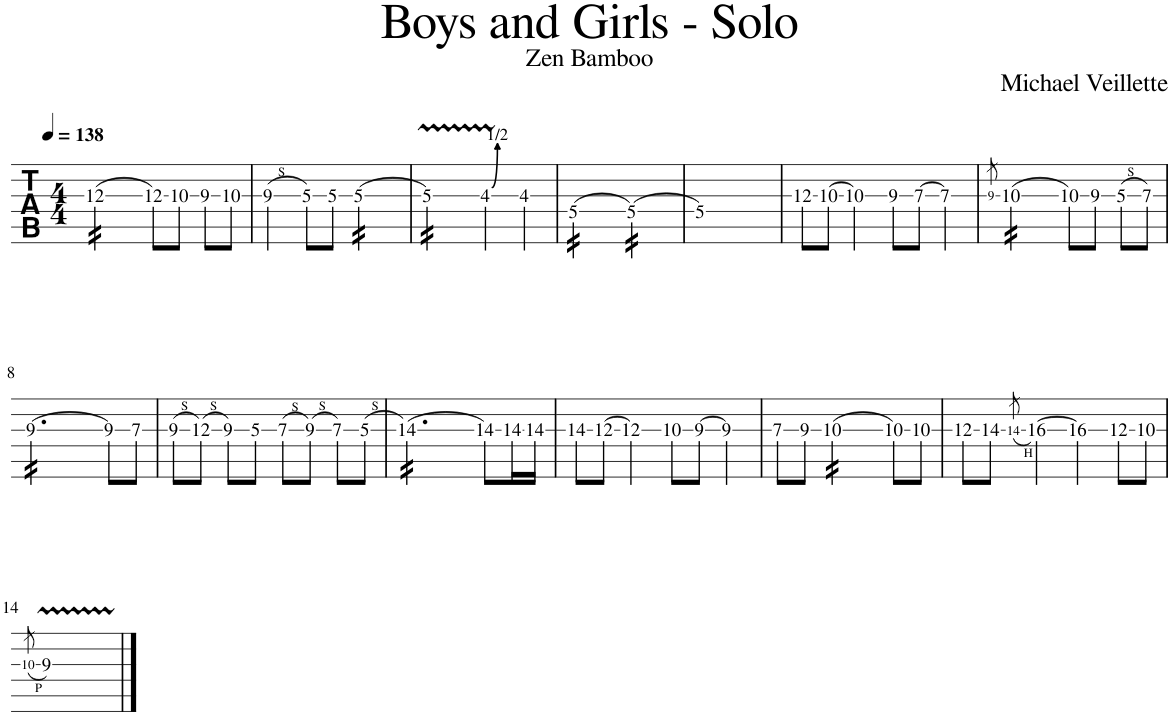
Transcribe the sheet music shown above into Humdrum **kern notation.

**kern
*part1
*staff1
*I"Acoustic Guitar
*I'Guit.
*stria6
*
*k[f#]
*M4/4
*MM138
=1
[2g\
8g\L]
8fn\J
8e\L
8f\J
=2
!LO:TX:a:t=S
(4e\
8c\L)
8c\J
[2c\
=3
2c\]
4B\
4BTTT\
=4
[2G\
2G\_
=5
1G]
=6
8g\L
[8fn\J
4f\]
8e\L
[8d\J
4d\]
=7
8qe/
[2fn\
8f\L]
8e\J
!LO:TX:a:t=S
(8c\L
8d\J)
!!LO:LB:g=z
=8
[2.e\
8e\L]
8d\J
=9
!LO:TX:a:t=S
(8e\L
!LO:TX:a:t=S
(8g\J)
8e\L)
8c\J
!LO:TX:a:t=S
(8d\L
!LO:TX:a:t=S
(8e\J)
8d\L)
!LO:TX:a:t=S
(8c\J
=10
[2.a\)
8a\L]
16a\L
16a\JJ
=11
8a\L
[8g\J
4g\]
8e#\L
[8e\J
4e\]
=12
8d\L
8e\J
[2e#\
8f\L]
8f\J
=13
8g\L
8a\J
(8qa/
!LO:TX:a:t=H
[4b\)
4b\]
8g\L
8e#\J
!!LO:LB:g=z
=14
(8qe#/
!LO:TX:a:t=P
1e)
==
*-
